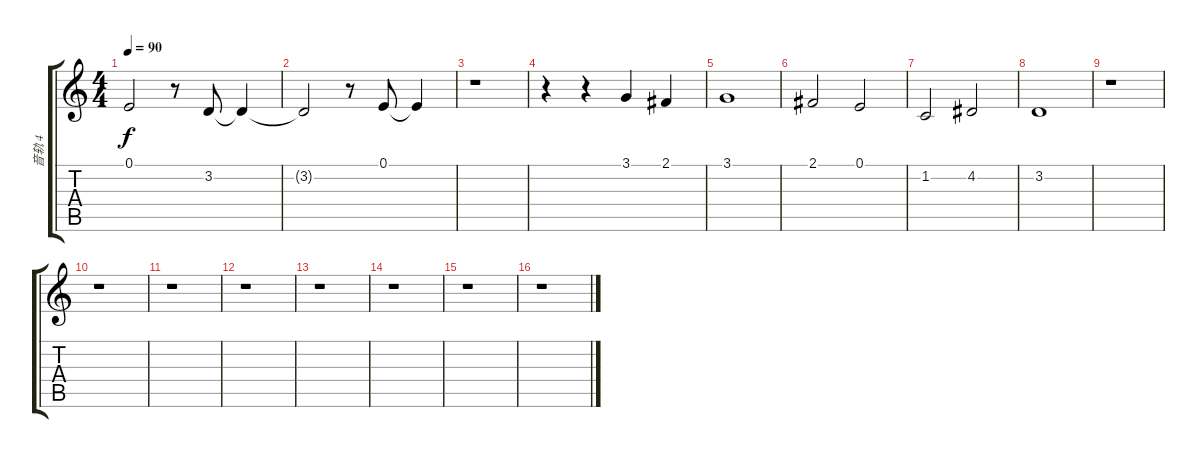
\track ("音轨 4" "音轨 4") {instrument violin}
\staff {score tabs}
\tuning (E4 B3 G3 D3 A2 E2) {hide}
\ts (4 4)
\tempo 90
\clef g2
\ks c
0.1{t}.2{dy f} r.8 3.2.8 3.2{t}.4 |
3.2{t}.2 r.8 0.1.8 0.1{t}.4 |
r.1 |
r.4 r.4 3.1.4 2.1.4 |
3.1.1 |
2.1.2 0.1.2 |
1.2.2 4.2.2 |
3.2.1 |
r.1 |
r.1 |
r.1 |
r.1 |
r.1 |
r.1 |
r.1 |
r.1
